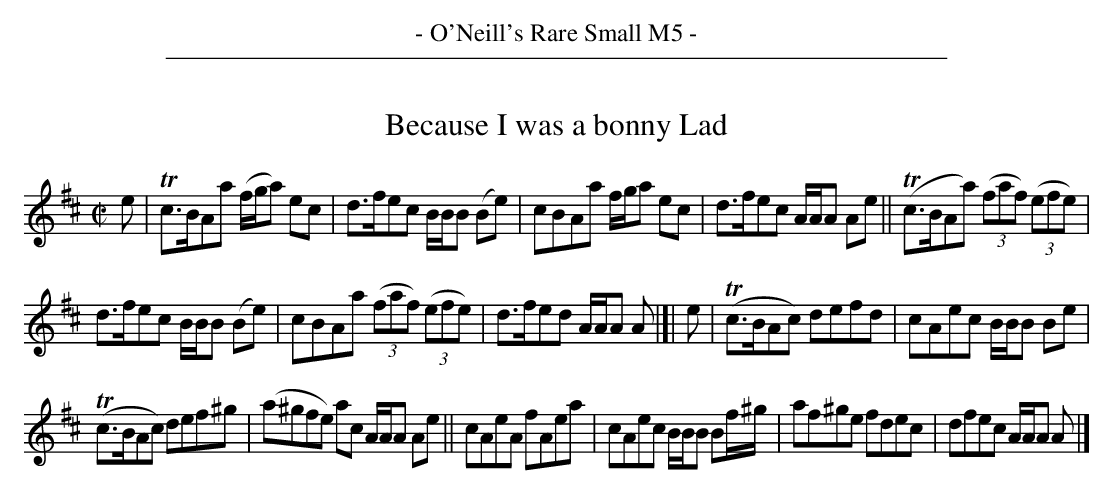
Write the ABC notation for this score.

X:1
T: Because I was a bonny Lad
M: C|
L: 1/8
K: Amix
e |\
Tc>BAa (f/g/a) ec | d>fec B/B/B (Be) | cBAa f/g/a ec | d>fec A/A/A Ae || (Tc>BAa) (3(faf) (3(efe) |
d>fec B/B/B (Be) | cBAa (3(faf) (3(efe) | d>fed A/A/A A |[| e | (Tc>BAc) defd | cAec B/B/B Be |
(Tc>BAc) def^g | (a^gfe) ac A/A/A Ae || cAeA fAea | cAec B/B/B Bf/^g/ | af^ge fdec | dfec A/A/A A |]
